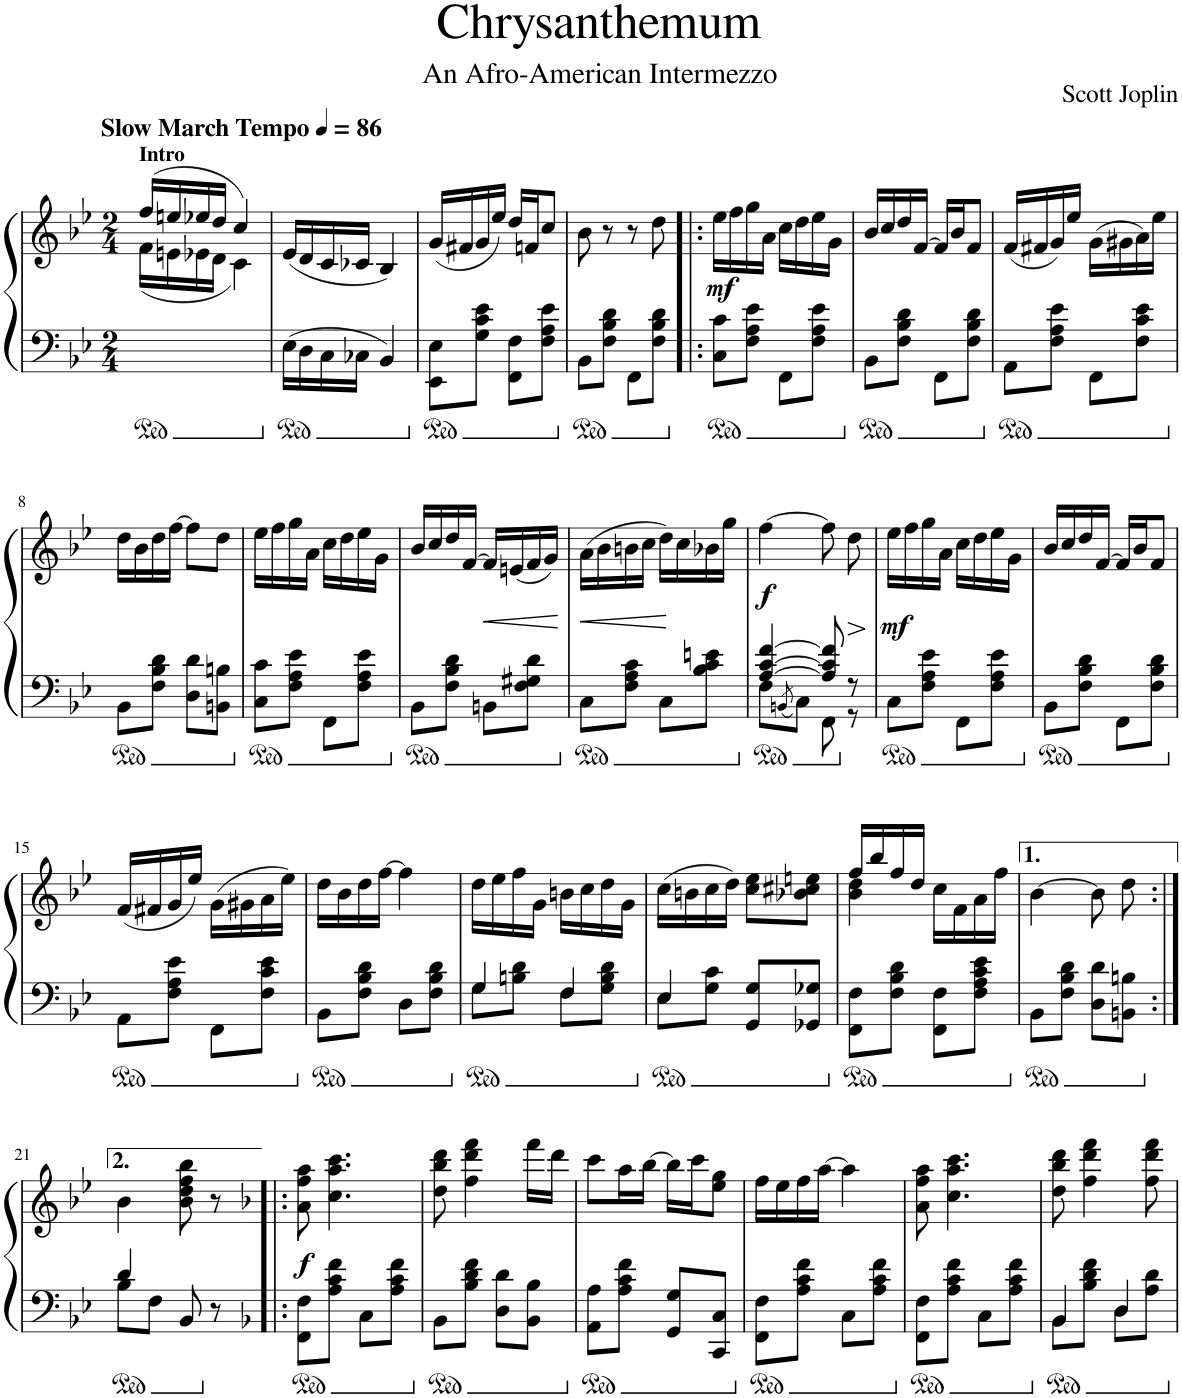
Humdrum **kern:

**kern	**kern	**dynam
*part1	*part1	*part1
*staff2	*staff1	*staff1/2
*I"Piano	*	*
*I'Pno.	*	*
*clefF4	*clefG2	*
*k[b-e-]	*k[b-e-]	*
*M2/4	*M2/4	*
*MM86	*MM86	*
=1	=1	=1
*	*^	*
*	*ped	*	*
!	!LO:TX:a:B:t=Slow March Tempo	!	!
!	!LO:TX:a:B:t=Intro	!	!
2ryy	(>16ff/LL	(<16f\LL	.
.	16een/	16en\	.
.	16ee-X/	16e-X\	.
.	16dd/JJ	16d\JJ	.
.	4cc/)	4c\)	.
*	*v	*v	*
=2	=2	=2
*	*Xped	*
16E-\LL	(16e-/LL	.
16D\	16d/	.
16C\	16c/	.
16C-X\JJ	16c-X/JJ	.
4BB-/	4B-/)	.
=3	=3	=3
8EE-\ 8E-\L	(16g/LL	.
.	16f#X/	.
8G\ 8c\ 8e-\J	16g/	.
.	16ee-/JJ)	.
8FF\ 8F\L	16dd/LL	.
.	16fn/J	.
8F\ 8A\ 8e-\J	8cc/J	.
=4	=4	=4
8BB-\L	8b-\	.
8F\ 8B-\ 8d\J	8r	.
8FF\L	8r	.
8F\ 8B-\ 8d\J	8dd\	.
=5!|:	=5!|:	=5!|:
!	!	!LO:DY:b
8C\ 8c\L	16ee-\LL	mf
.	16ff\	.
8F\ 8A\ 8e-\J	16gg\	.
.	16a\JJ	.
8FF\L	16cc\LL	.
.	16dd\	.
8F\ 8A\ 8e-\J	16ee-\	.
.	16g\JJ	.
=6	=6	=6
8BB-\L	16b-/LL	.
.	16cc/	.
8F\ 8B-\ 8d\J	16dd/	.
.	[>16f/JJ	.
8FF\L	16f/LL]	.
.	16b-/J	.
8F\ 8B-\ 8d\J	8f/J	.
=7	=7	=7
8AA\L	(16f/LL	.
.	16f#X/	.
8F\ 8A\ 8e-\J	16g/)	.
.	16ee-/JJ	.
8FF\L	(16g\LL	.
.	16g#X\	.
8F\ 8c\ 8e-\J	16a\)	.
.	16ee-\JJ	.
!!LO:LB:g=z
=8	=8	=8
8BB-\L	16dd\LL	.
.	16b-\	.
8F\ 8B-\ 8d\J	16dd\	.
.	[>16ff\JJ	.
8D\ 8d\L	8ff\L]	.
8BBn\ 8Bn\J	8dd\J	.
=9	=9	=9
8C\ 8c\L	16ee-\LL	.
.	16ff\	.
8F\ 8A\ 8e-\J	16gg\	.
.	16a\JJ	.
8FF\L	16cc\LL	.
.	16dd\	.
8F\ 8A\ 8e-\J	16ee-\	.
.	16g\JJ	.
=10	=10	=10
8BB-\L	16b-/LL	.
.	16cc/	.
8F\ 8B-\ 8d\J	16dd/	.
.	[>16f/JJ	.
!	!	!LO:HP:b
8BBn\L	16f/LL]	<
.	(16en/	.
8F\ 8G#X\ 8d\J	16f/	.
.	16g/JJ)	.
.	.	[
=11	=11	=11
!	!	!LO:HP:b
8C\L	(16a\LL	<
.	16b-\	.
8F\ 8A\ 8c\J	16bn\	.
.	16cc\JJ	.
8C\L	16dd\LL)	.
.	16cc\	[
8B-\ 8c\ 8en\J	16b-X\	.
.	16gg\JJ	.
=12	=12	=12
*^	*	*
!	!	!	!LO:DY:b
[>4A/ [>4c/ [>4f/	8F\L	[>4ff\	f
.	8qBBn/	.	.
.	8C\J	.	.
8A/] 8c/] 8f/]	8FF\	8ff\]	.
!	!	!	!LO:HP:b
8r	8r	8dd\	>
*v	*v	*	*
.	.	]
=13	=13	=13
!	!	!LO:DY:b
8C\L	16ee-\LL	mf
.	16ff\	.
8F\ 8A\ 8e-\J	16gg\	.
.	16a\JJ	.
8FF\L	16cc\LL	.
.	16dd\	.
8F\ 8A\ 8e-\J	16ee-\	.
.	16g\JJ	.
=14	=14	=14
8BB-\L	16b-/LL	.
.	16cc/	.
8F\ 8B-\ 8d\J	16dd/	.
.	[>16f/JJ	.
8FF\L	16f/LL]	.
.	16b-/J	.
8F\ 8B-\ 8d\J	8f/J	.
!!LO:LB:g=z
=15	=15	=15
8AA\L	(16f/LL	.
.	16f#X/	.
8F\ 8A\ 8e-\J	16g/	.
.	16ee-/JJ)	.
8FF\L	(16g\LL	.
.	16g#X\	.
8F\ 8c\ 8e-\J	16a\	.
.	16ee-\JJ)	.
=16	=16	=16
8BB-\L	16dd\LL	.
.	16b-\	.
8F\ 8B-\ 8d\J	16dd\	.
.	[>16ff\JJ	.
8D\L	4ff\]	.
8F\ 8B-\ 8d\J	.	.
=17	=17	=17
*^	*	*
8G\L	4G/	16dd\LL	.
.	.	16ee-\	.
8Bn\ 8d\J	.	16ff\	.
.	.	16g\JJ	.
8F\L	4F/	16bn\LL	.
.	.	16cc\	.
8G\ 8B\ 8d\J	.	16dd\	.
.	.	16g\JJ	.
=18	=18	=18	=18
8E-\L	4E-/	(16cc\LL	.
.	.	16bn\	.
8G\ 8c\J	.	16cc\	.
.	.	16dd\JJ)	.
8GG/ 8G/L	4ryy	8cc\ 8ee-\L	.
8GG-X/ 8G-X/J	.	8b-X\ 8cc#X\ 8een\J	.
*v	*v	*	*
=19	=19	=19
*	*^	*
8FF\ 8F\L	16ff/LL	4b-\ 4dd\	.
.	16bb-/	.	.
8F\ 8B-\ 8d\J	16ff/	.	.
.	16dd/JJ	.	.
8FF\ 8F\L	16cc\LL	4ryy	.
.	16f\	.	.
8F\ 8A\ 8c\ 8e-\J	16a\	.	.
.	16ff\JJ	.	.
*	*v	*v	*
=20	=20	=20
8BB-\L	[>4b-\	.
8F\ 8B-\ 8d\J	.	.
8D\ 8d\L	8b-\]	.
8BBn\ 8Bn\J	8dd\	.
!!LO:LB:g=z
=21:|!	=21:|!	=21:|!
*^	*	*
8B-\L	4d/	4b-\	.
8F\J	.	.	.
8BB-/	8ryy	8b-\ 8dd\ 8ff\ 8bb-\	.
8r	8ryy	8r	.
*v	*v	*	*
=22!|:	=22!|:	=22!|:
*k[b-]	*k[b-]	*
*^	*	*
!	!	!	!LO:DY:b
*v	*v	*	*
8FF\ 8F\L	8a\ 8ff\ 8aa\	f
8A\ 8c\ 8f\J	4.cc\ 4.aa\ 4.ccc\	.
8C\L	.	.
8A\ 8c\ 8f\J	.	.
=23	=23	=23
8BB-\L	8dd\ 8bb-\ 8ddd\	.
8B-\ 8d\ 8f\J	4ff\ 4ddd\ 4fff\	.
8D\ 8d\L	.	.
8BB-\ 8B-\J	16fff\LL	.
.	16ddd\JJ	.
=24	=24	=24
8AA\ 8A\L	8ccc\L	.
8A\ 8c\ 8f\J	16aa\L	.
.	[>16bb-\JJ	.
8GG/ 8G/L	16bb-\LL]	.
.	16ccc\J	.
8CC/ 8C/J	8ee\ 8gg\J	.
=25	=25	=25
8FF\ 8F\L	16ff\LL	.
.	16ee\	.
8A\ 8c\ 8f\J	16ff\	.
.	[>16aa\JJ	.
8C\L	4aa\]	.
8A\ 8c\ 8f\J	.	.
=26	=26	=26
8FF\ 8F\L	8a\ 8ff\ 8aa\	.
8A\ 8c\ 8f\J	4.cc\ 4.aa\ 4.ccc\	.
8C\L	.	.
8A\ 8c\ 8f\J	.	.
=27	=27	=27
*^	*	*
8BB-\L	4BB-/	8dd\ 8bb-\ 8ddd\	.
8B-\ 8d\ 8f\J	.	4ff\ 4ddd\ 4fff\	.
8D\L	4D/	.	.
8A\ 8d\J	.	8ff\ 8ddd\ 8fff\	.
*v	*v	*	*
=	=	=
*-	*-	*-
